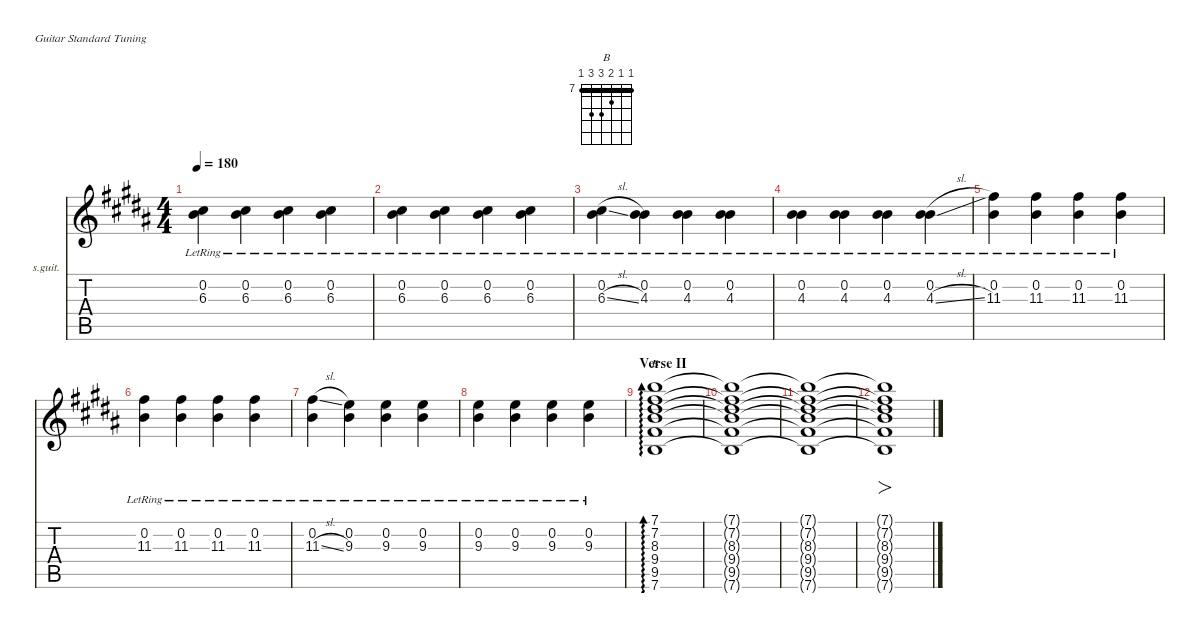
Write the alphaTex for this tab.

\defaultSystemsLayout 4
\hideDynamics
\bracketExtendMode nobrackets
\firstSystemTrackNameOrientation horizontal
\otherSystemsTrackNameOrientation horizontal
\track ("Guitar I" "s.guit.") {instrument acousticguitarsteel}
\staff {score tabs}
\tuning (E4 B3 G3 D3 A2 E2)
\chord ("B" 7 7 8 9 9 7) {firstfret 7 showfingering false barre (7 7)}
\ts (4 4)
\tempo 180
\clef g2
\ks b
(6.3 0.2{lr}).4{dy mp} (6.3 0.2{lr}).4 (6.3 0.2{lr}).4 (6.3 0.2{lr}).4 |
(6.3 0.2{lr}).4 (6.3 0.2{lr}).4 (6.3 0.2{lr}).4 (6.3 0.2{lr}).4 |
(6.3{sl} 0.2{lr}).4 (4.3 0.2{lr}).4 (4.3 0.2{lr}).4 (4.3 0.2{lr}).4 |
(4.3 0.2{lr}).4 (4.3 0.2{lr}).4 (4.3 0.2{lr}).4 (4.3{sl} 0.2{lr}).4 |
(11.3 0.2{lr}).4 (11.3 0.2{lr}).4 (11.3 0.2{lr}).4 (11.3 0.2{lr}).4 |
(11.3 0.2{lr}).4 (11.3 0.2{lr}).4 (11.3 0.2{lr}).4 (11.3 0.2{lr}).4 |
(11.3{sl} 0.2{lr}).4 (9.3 0.2{lr}).4 (9.3 0.2{lr}).4 (9.3 0.2{lr}).4 |
(9.3 0.2{lr}).4 (9.3 0.2{lr}).4 (9.3 0.2{lr}).4 (9.3 0.2{lr}).4 |
\section ("" "Verse II")
(7.6 9.5 9.4 8.3 7.2 7.1).1{ad 0 ch "B" dy mf} |
(7.6{t} 9.5{t} 9.4{t} 8.3{t} 7.2{t} 7.1{t}).1 |
(7.6{t} 9.5{t} 9.4{t} 8.3{t} 7.2{t} 7.1{t}).1 |
(7.6{t} 9.5{t} 9.4{t} 8.3{t} 7.2{t} 7.1{t}).1{fo}
